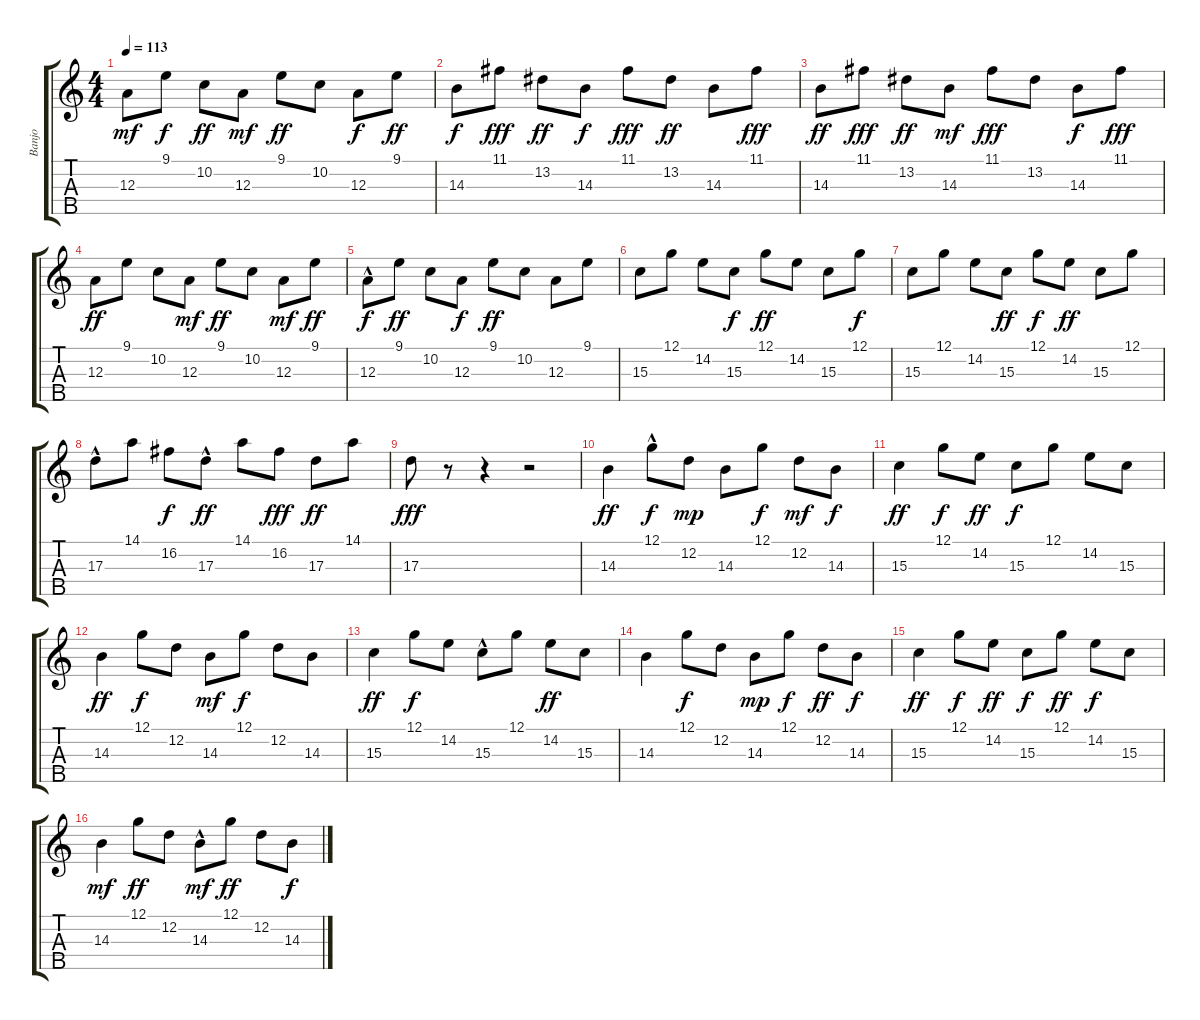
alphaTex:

\track ("Banjo" "Banjo") {instrument banjo}
\staff {score tabs}
\tuning (G3 D3 A2 E2 B1) {hide}
\displaytranspose 12
\ts (4 4)
\tempo 113
\clef g2
\ks c
12.3.8{dy mf} 9.1.8{dy f} 10.2.8{dy ff} 12.3.8{dy mf} 9.1.8{dy ff} 10.2.8 12.3.8{dy f} 9.1.8{dy ff} |
14.3.8{dy f} 11.1.8{dy fff} 13.2.8{dy ff} 14.3.8{dy f} 11.1.8{dy fff} 13.2.8{dy ff} 14.3.8 11.1.8{dy fff} |
14.3.8{dy ff} 11.1.8{dy fff} 13.2.8{dy ff} 14.3.8{dy mf} 11.1.8{dy fff} 13.2.8 14.3.8{dy f} 11.1.8{dy fff} |
12.3.8{dy ff} 9.1.8 10.2.8 12.3.8{dy mf} 9.1.8{dy ff} 10.2.8 12.3.8{dy mf} 9.1.8{dy ff} |
12.3{hac}.8{dy f} 9.1.8{dy ff} 10.2.8 12.3.8{dy f} 9.1.8{dy ff} 10.2.8 12.3.8 9.1.8 |
15.3.8 12.1.8 14.2.8 15.3.8{dy f} 12.1.8{dy ff} 14.2.8 15.3.8 12.1.8{dy f} |
15.3.8 12.1.8 14.2.8 15.3.8{dy ff} 12.1.8{dy f} 14.2.8{dy ff} 15.3.8 12.1.8 |
17.3{hac}.8 14.1.8 16.2.8{dy f} 17.3{hac}.8{dy ff} 14.1.8 16.2.8{dy fff} 17.3.8{dy ff} 14.1.8 |
17.3.8{dy fff} r.8 r.4 r.2 |
14.3.4{dy ff} 12.1{hac}.8{dy f} 12.2.8{dy mp} 14.3.8 12.1.8{dy f} 12.2.8{dy mf} 14.3.8{dy f} |
15.3.4{dy ff} 12.1.8{dy f} 14.2.8{dy ff} 15.3.8{dy f} 12.1.8 14.2.8 15.3.8 |
14.3.4{dy ff} 12.1.8{dy f} 12.2.8 14.3.8{dy mf} 12.1.8{dy f} 12.2.8 14.3.8 |
15.3.4{dy ff} 12.1.8{dy f} 14.2.8 15.3{hac}.8 12.1.8 14.2.8{dy ff} 15.3.8 |
14.3.4 12.1.8{dy f} 12.2.8 14.3.8{dy mp} 12.1.8{dy f} 12.2.8{dy ff} 14.3.8{dy f} |
15.3.4{dy ff} 12.1.8{dy f} 14.2.8{dy ff} 15.3.8{dy f} 12.1.8{dy ff} 14.2.8{dy f} 15.3.8 |
14.3.4{dy mf} 12.1.8{dy ff} 12.2.8 14.3{hac}.8{dy mf} 12.1.8{dy ff} 12.2.8 14.3.8{dy f}
